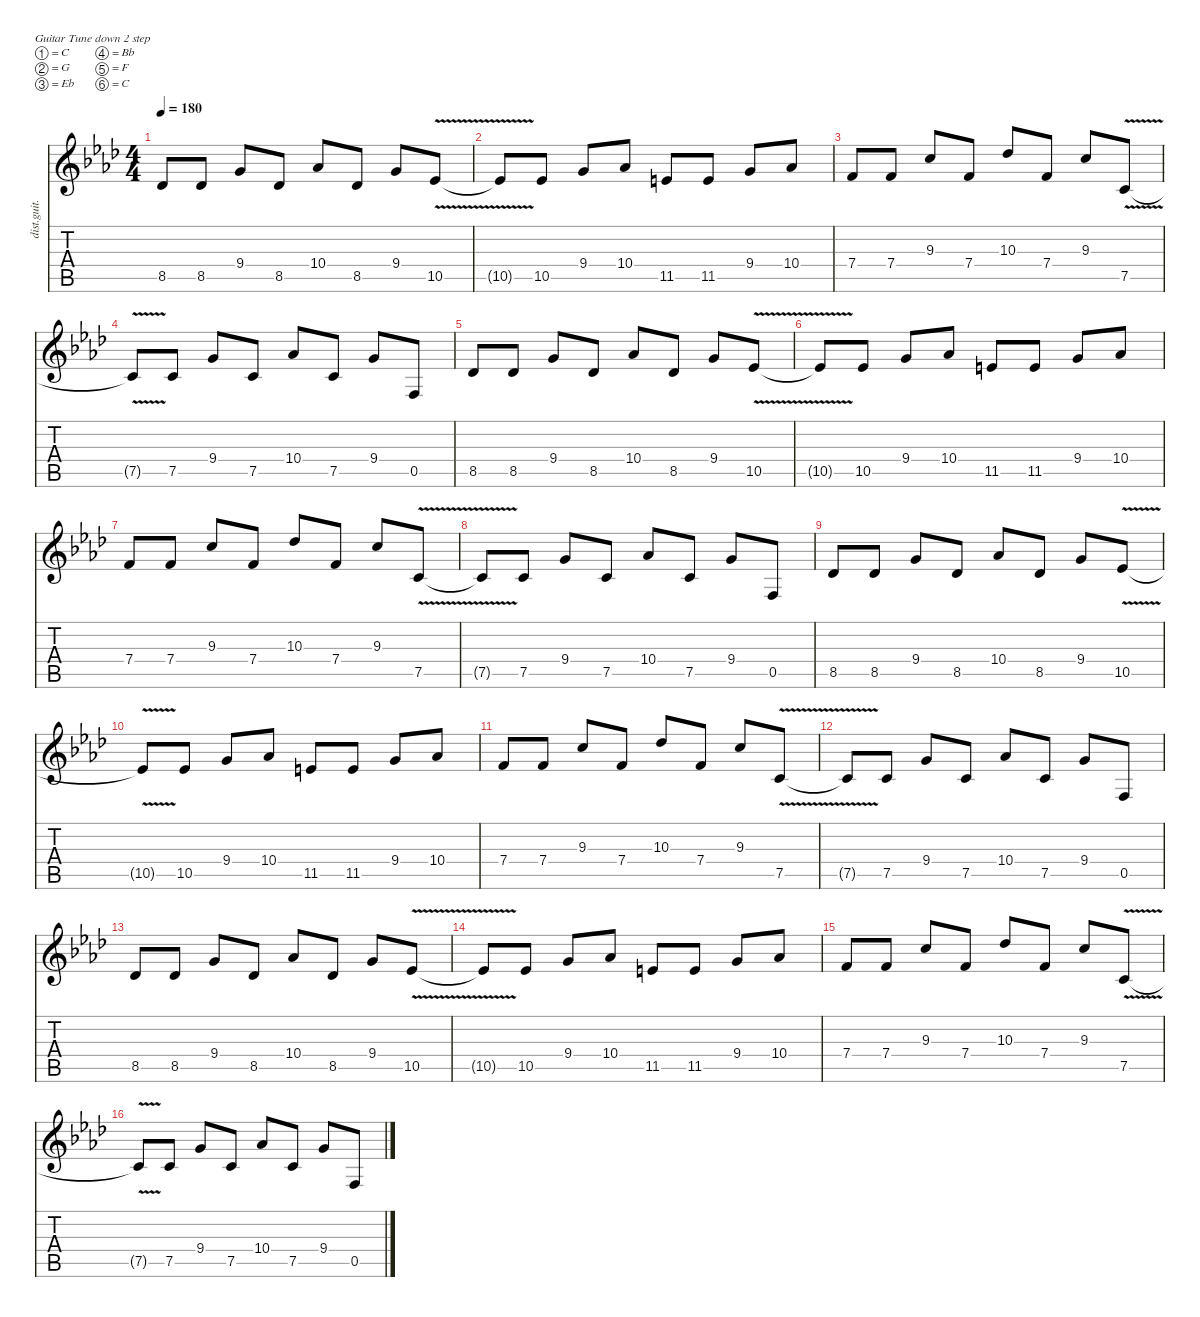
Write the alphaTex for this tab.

\defaultSystemsLayout 4
\hideDynamics
\bracketExtendMode nobrackets
\otherSystemsTrackNameOrientation horizontal
\track ("Gtr. 1" "dist.guit.") {instrument distortionguitar}
\staff {score tabs}
\tuning (C4 G3 Eb3 Bb2 F2 C2)
\ts (4 4)
\tempo 180
\clef g2
\ks fminor
8.5{acc b}.8{dy f beam Up} 8.5{acc b}.8{beam Up} 9.4{acc forcenatural}.8{beam Up} 8.5{acc b}.8{beam Up} 10.4{acc b}.8{beam Up} 8.5{acc b}.8{beam Up} 9.4{acc forcenatural}.8{beam Up} 10.5{v acc b}.8{beam Up} |
10.5{v t acc b}.8{beam Up} 10.5{acc b}.8{beam Up} 9.4{acc forcenatural}.8{beam Up} 10.4{acc b}.8{beam Up} 11.5{acc forcenatural}.8{beam Up} 11.5{acc forcenatural}.8{beam Up} 9.4{acc forcenatural}.8{beam Up} 10.4{acc b}.8{beam Up} |
7.4{acc forcenatural}.8{beam Up} 7.4{acc forcenatural}.8{beam Up} 9.3{acc forcenatural}.8{beam Up} 7.4{acc forcenatural}.8{beam Up} 10.3{acc b}.8{beam Up} 7.4{acc forcenatural}.8{beam Up} 9.3{acc forcenatural}.8{beam Up} 7.5{v acc forcenatural}.8{beam Up} |
7.5{v t acc forcenatural}.8{beam Up} 7.5{acc forcenatural}.8{beam Up} 9.4{acc forcenatural}.8{beam Up} 7.5{acc forcenatural}.8{beam Up} 10.4{acc b}.8{beam Up} 7.5{acc forcenatural}.8{beam Up} 9.4{acc forcenatural}.8{beam Up} 0.5{acc forcenatural}.8{beam Up} |
8.5{acc b}.8{beam Up} 8.5{acc b}.8{beam Up} 9.4{acc forcenatural}.8{beam Up} 8.5{acc b}.8{beam Up} 10.4{acc b}.8{beam Up} 8.5{acc b}.8{beam Up} 9.4{acc forcenatural}.8{beam Up} 10.5{v acc b}.8{beam Up} |
10.5{v t acc b}.8{beam Up} 10.5{acc b}.8{beam Up} 9.4{acc forcenatural}.8{beam Up} 10.4{acc b}.8{beam Up} 11.5{acc forcenatural}.8{beam Up} 11.5{acc forcenatural}.8{beam Up} 9.4{acc forcenatural}.8{beam Up} 10.4{acc b}.8{beam Up} |
7.4{acc forcenatural}.8{beam Up} 7.4{acc forcenatural}.8{beam Up} 9.3{acc forcenatural}.8{beam Up} 7.4{acc forcenatural}.8{beam Up} 10.3{acc b}.8{beam Up} 7.4{acc forcenatural}.8{beam Up} 9.3{acc forcenatural}.8{beam Up} 7.5{v acc forcenatural}.8{beam Up} |
7.5{v t acc forcenatural}.8{beam Up} 7.5{acc forcenatural}.8{beam Up} 9.4{acc forcenatural}.8{beam Up} 7.5{acc forcenatural}.8{beam Up} 10.4{acc b}.8{beam Up} 7.5{acc forcenatural}.8{beam Up} 9.4{acc forcenatural}.8{beam Up} 0.5{acc forcenatural}.8{beam Up} |
8.5{acc b}.8{beam Up} 8.5{acc b}.8{beam Up} 9.4{acc forcenatural}.8{beam Up} 8.5{acc b}.8{beam Up} 10.4{acc b}.8{beam Up} 8.5{acc b}.8{beam Up} 9.4{acc forcenatural}.8{beam Up} 10.5{v acc b}.8{beam Up} |
10.5{v t acc b}.8{beam Up} 10.5{acc b}.8{beam Up} 9.4{acc forcenatural}.8{beam Up} 10.4{acc b}.8{beam Up} 11.5{acc forcenatural}.8{beam Up} 11.5{acc forcenatural}.8{beam Up} 9.4{acc forcenatural}.8{beam Up} 10.4{acc b}.8{beam Up} |
7.4{acc forcenatural}.8{beam Up} 7.4{acc forcenatural}.8{beam Up} 9.3{acc forcenatural}.8{beam Up} 7.4{acc forcenatural}.8{beam Up} 10.3{acc b}.8{beam Up} 7.4{acc forcenatural}.8{beam Up} 9.3{acc forcenatural}.8{beam Up} 7.5{v acc forcenatural}.8{beam Up} |
7.5{v t acc forcenatural}.8{beam Up} 7.5{acc forcenatural}.8{beam Up} 9.4{acc forcenatural}.8{beam Up} 7.5{acc forcenatural}.8{beam Up} 10.4{acc b}.8{beam Up} 7.5{acc forcenatural}.8{beam Up} 9.4{acc forcenatural}.8{beam Up} 0.5{acc forcenatural}.8{beam Up} |
8.5{acc b}.8{beam Up} 8.5{acc b}.8{beam Up} 9.4{acc forcenatural}.8{beam Up} 8.5{acc b}.8{beam Up} 10.4{acc b}.8{beam Up} 8.5{acc b}.8{beam Up} 9.4{acc forcenatural}.8{beam Up} 10.5{v acc b}.8{beam Up} |
10.5{v t acc b}.8{beam Up} 10.5{acc b}.8{beam Up} 9.4{acc forcenatural}.8{beam Up} 10.4{acc b}.8{beam Up} 11.5{acc forcenatural}.8{beam Up} 11.5{acc forcenatural}.8{beam Up} 9.4{acc forcenatural}.8{beam Up} 10.4{acc b}.8{beam Up} |
7.4{acc forcenatural}.8{beam Up} 7.4{acc forcenatural}.8{beam Up} 9.3{acc forcenatural}.8{beam Up} 7.4{acc forcenatural}.8{beam Up} 10.3{acc b}.8{beam Up} 7.4{acc forcenatural}.8{beam Up} 9.3{acc forcenatural}.8{beam Up} 7.5{v acc forcenatural}.8{beam Up} |
7.5{v t acc forcenatural}.8{beam Up} 7.5{acc forcenatural}.8{beam Up} 9.4{acc forcenatural}.8{beam Up} 7.5{acc forcenatural}.8{beam Up} 10.4{acc b}.8{beam Up} 7.5{acc forcenatural}.8{beam Up} 9.4{acc forcenatural}.8{beam Up} 0.5{acc forcenatural}.8{beam Up}
